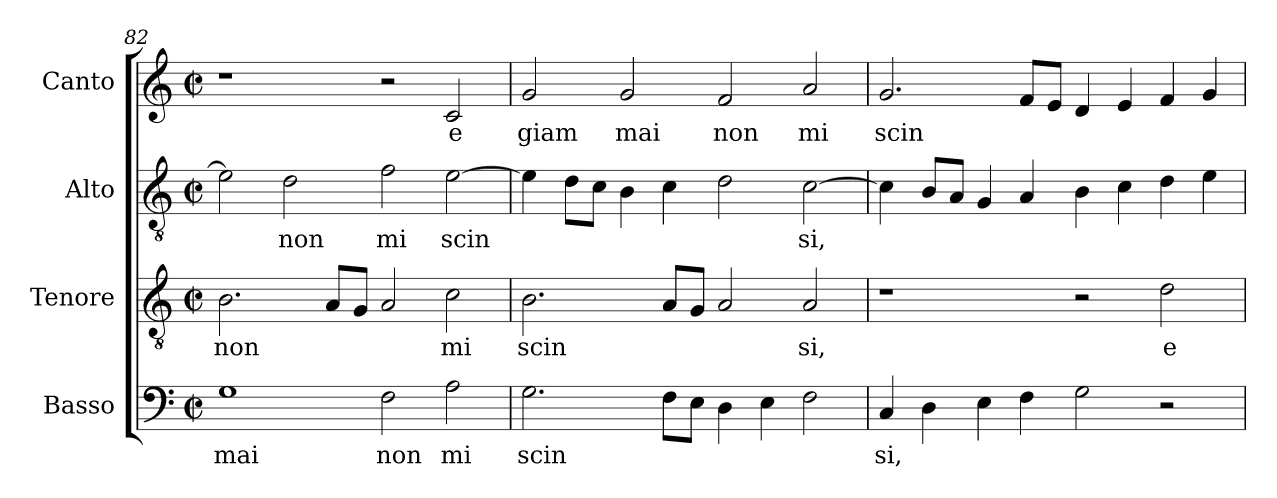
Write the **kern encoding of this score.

**kern	**text	**kern	**text	**kern	**text	**kern	**text
*part4	*part4	*part3	*part3	*part2	*part2	*part1	*part1
*staff4	*staff4	*staff3	*staff3	*staff2	*staff2	*staff1	*staff1
*I"Basso	*	*I"Tenore	*	*I"Alto	*	*I"Canto	*
*clefF4	*	*clefGv2	*	*clefGv2	*	*clefG2	*
*k[]	*	*k[]	*	*k[]	*	*k[]	*
*C:	*	*C:	*	*C:	*	*C:	*
*M2/2	*	*M2/2	*	*M2/2	*	*M2/2	*
*met(c|)	*	*met(c|)	*	*met(c|)	*	*met(c|)	*
=82	=82	=82	=82	=82	=82	=82	=82
!	!LO:LY:b:cj	!	!LO:LY:b:cj	!	!LO:LY:b:cj	!	!
1G	mai	2.B\	non	2e\]	.	1r	.
!	!	!	!	!	!LO:LY:b:cj	!	!
.	.	.	.	2d\	non	.	.
!	!	!	!LO:LY:b:cj	!	!	!	!
.	.	8A/L	.	.	.	.	.
!	!	!	!LO:LY:b:cj	!	!	!	!
.	.	8G/J	.	.	.	.	.
!	!LO:LY:b:cj	!	!LO:LY:b:cj	!	!LO:LY:b:cj	!	!
2F\	non	2A/	.	2f\	mi	2r	.
!	!LO:LY:b:cj	!	!LO:LY:b:cj	!	!LO:LY:b:cj	!	!LO:LY:b:cj
2A\	mi	2c\	mi	[>2e\	scin-	2c/	e
=83	=83	=83	=83	=83	=83	=83	=83
!	!LO:LY:b:cj	!	!LO:LY:b:cj	!	!LO:LY:b:cj	!	!LO:LY:b:cj
2.G\	scin	2.B\	scin-	4e\]	--	2g/	giam
!	!	!	!	!	!LO:LY:b:cj	!	!
.	.	.	.	8d\L	--	.	.
!	!	!	!	!	!LO:LY:b:cj	!	!
.	.	.	.	8c\J	--	.	.
!	!	!	!	!	!LO:LY:b:cj	!	!LO:LY:b:cj
.	.	.	.	4B\	--	2g/	mai
!	!LO:LY:b:cj	!	!LO:LY:b:cj	!	!LO:LY:b:cj	!	!
8F\L	.	8A/L	--	4c\	--	.	.
!	!LO:LY:b:cj	!	!LO:LY:b:cj	!	!	!	!
8E\J	.	8G/J	--	.	.	.	.
!	!LO:LY:b:cj	!	!LO:LY:b:cj	!	!LO:LY:b:cj	!	!LO:LY:b:cj
4D\	.	2A/	--	2d\	--	2f/	non
!	!LO:LY:b:cj	!	!	!	!	!	!
4E\	.	.	.	.	.	.	.
!	!LO:LY:b:cj	!	!LO:LY:b:cj	!	!LO:LY:b:cj	!	!LO:LY:b:cj
2F\	.	2A/	-si,	[<2c\	-si,	2a/	mi
!!LO:LB:g=z
=84	=84	=84	=84	=84	=84	=84	=84
!	!LO:LY:b:cj	!	!	!	!LO:LY:b:cj	!	!LO:LY:b:cj
4C/	si,	1r	.	4c\]	.	2.g/	scin-
!	!LO:LY:b:cj	!	!	!	!LO:LY:b:cj	!	!
4D\	.	.	.	8B/L	.	.	.
!	!	!	!	!	!LO:LY:b:cj	!	!
.	.	.	.	8A/J	.	.	.
!	!LO:LY:b:cj	!	!	!	!LO:LY:b:cj	!	!
4E\	.	.	.	4G/	.	.	.
!	!LO:LY:b:cj	!	!	!	!LO:LY:b:cj	!	!LO:LY:b:cj
4F\	.	.	.	4A/	.	8f/L	--
!	!	!	!	!	!	!	!LO:LY:b:cj
.	.	.	.	.	.	8e/J	--
!	!LO:LY:b:cj	!	!	!	!LO:LY:b:cj	!	!LO:LY:b:cj
2G\	.	2r	.	4B\	.	4d/	--
!	!	!	!	!	!LO:LY:b:cj	!	!LO:LY:b:cj
.	.	.	.	4c\	.	4e/	--
!	!	!	!LO:LY:b:cj	!	!LO:LY:b:cj	!	!LO:LY:b:cj
2r	.	2d\	e	4d\	.	4f/	--
!	!	!	!	!	!LO:LY:b:cj	!	!LO:LY:b:cj
.	.	.	.	4e\	.	4g/	--
=	=	=	=	=	=	=	=
*-	*-	*-	*-	*-	*-	*-	*-
